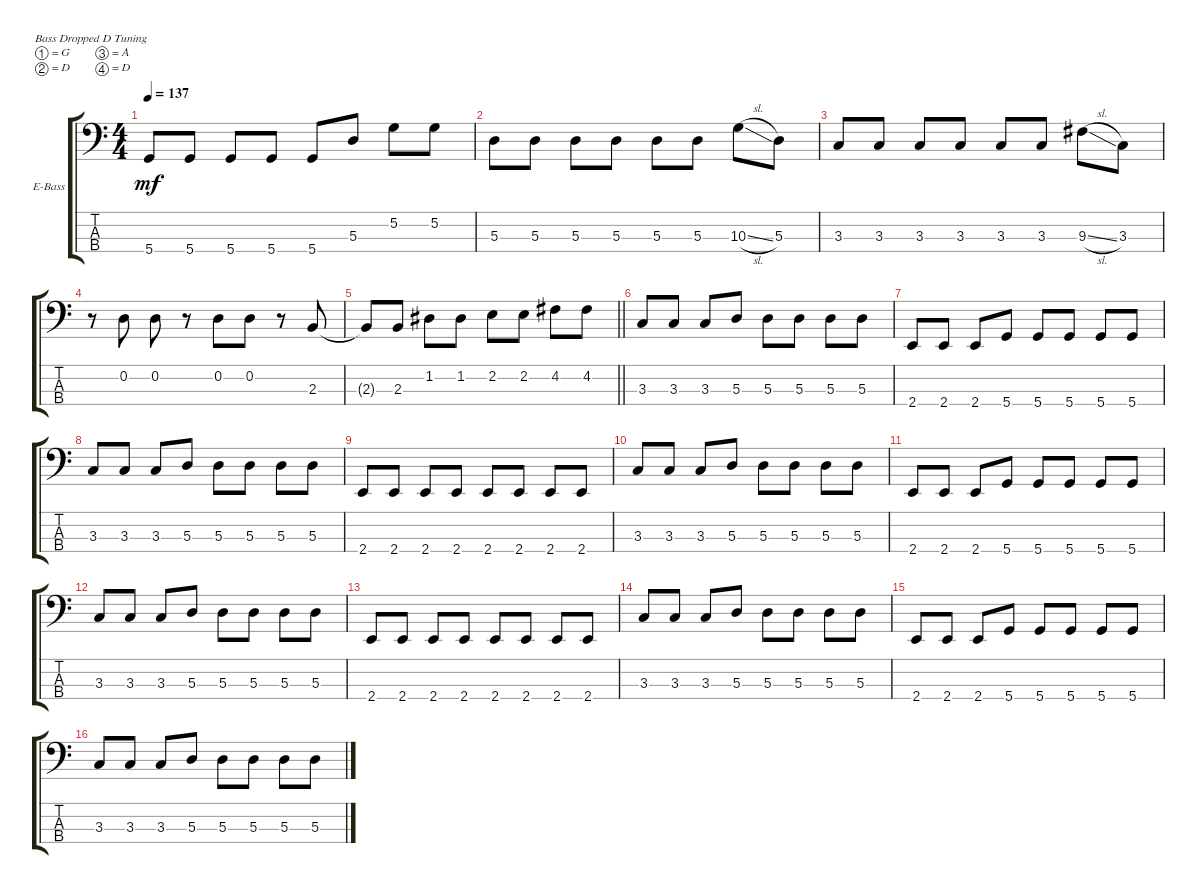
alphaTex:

\defaultSystemsLayout 4
\bracketExtendMode groupsimilarinstruments
\firstSystemTrackNameOrientation horizontal
\otherSystemsTrackNameOrientation horizontal
\track ("Electric Bass" "E-Bass") {instrument electricbassfinger}
\staff {score tabs}
\tuning (G2 D2 A1 D1)
\ts (4 4)
\tempo 137
\clef f4
\ks c
5.4.8{dy mf} 5.4.8 5.4.8 5.4.8 5.4.8 5.3.8 5.2.8 5.2.8 |
5.3.8 5.3.8 5.3.8 5.3.8 5.3.8 5.3.8 10.3{sl}.8 5.3.8 |
3.3.8 3.3.8 3.3.8 3.3.8 3.3.8 3.3.8 9.3{sl}.8 3.3.8 |
r.8 0.2.8 0.2.8 r.8 0.2.8 0.2.8 r.8 2.3.8 |
\barLineRight lightlight
2.3{t}.8 2.3.8 1.2.8 1.2.8 2.2.8 2.2.8 4.2.8 4.2.8 |
3.3.8 3.3.8 3.3.8 5.3.8 5.3.8 5.3.8 5.3.8 5.3.8 |
2.4.8 2.4.8 2.4.8 5.4.8 5.4.8 5.4.8 5.4.8 5.4.8 |
3.3.8 3.3.8 3.3.8 5.3.8 5.3.8 5.3.8 5.3.8 5.3.8 |
2.4.8 2.4.8 2.4.8 2.4.8 2.4.8 2.4.8 2.4.8 2.4.8 |
3.3.8 3.3.8 3.3.8 5.3.8 5.3.8 5.3.8 5.3.8 5.3.8 |
2.4.8 2.4.8 2.4.8 5.4.8 5.4.8 5.4.8 5.4.8 5.4.8 |
3.3.8 3.3.8 3.3.8 5.3.8 5.3.8 5.3.8 5.3.8 5.3.8 |
2.4.8 2.4.8 2.4.8 2.4.8 2.4.8 2.4.8 2.4.8 2.4.8 |
3.3.8 3.3.8 3.3.8 5.3.8 5.3.8 5.3.8 5.3.8 5.3.8 |
2.4.8 2.4.8 2.4.8 5.4.8 5.4.8 5.4.8 5.4.8 5.4.8 |
3.3.8 3.3.8 3.3.8 5.3.8 5.3.8 5.3.8 5.3.8 5.3.8
